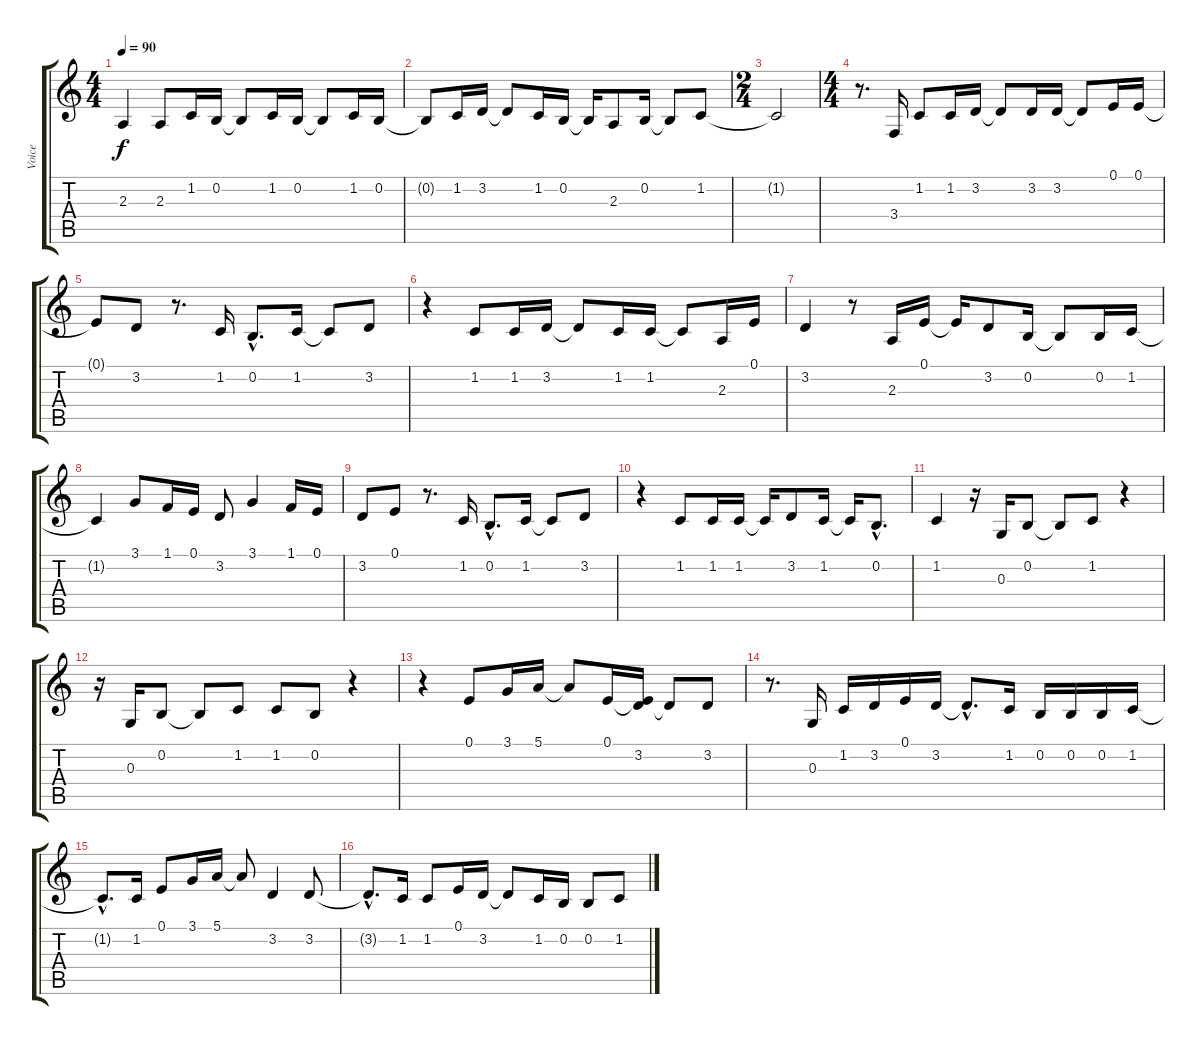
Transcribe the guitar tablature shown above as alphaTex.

\track ("Voice" "Voice") {instrument flute}
\staff {score tabs}
\tuning (E4 B3 G3 D3 A2 E2) {hide}
\ts (4 4)
\tempo 90
\clef g2
\ks c
2.3{t}.4{dy f} 2.3.8 1.2.16 0.2.16 0.2{t}.8 1.2.16 0.2.16 0.2{t}.8 1.2.16 0.2.16 |
0.2{t}.8 1.2.16 3.2.16 3.2{t}.8 1.2.16 0.2.16 0.2{t}.16 2.3.8 0.2.16 0.2{t}.8 1.2.8 |
\ts (2 4)
1.2{t}.2 |
\ts (4 4)
r.8{d} 3.4.16 1.2.8 1.2.16 3.2.16 3.2{t}.8 3.2.16 3.2.16 3.2{t}.8 0.1.16 0.1.16 |
0.1{t}.8 3.2.8 r.8{d} 1.2.16 0.2{hac}.8{d} 1.2.16 1.2{t}.8 3.2.8 |
r.4 1.2.8 1.2.16 3.2.16 3.2{t}.8 1.2.16 1.2.16 1.2{t}.8 2.3.16 0.1.16 |
3.2.4 r.8 2.3.16 0.1.16 0.1{t}.16 3.2.8 0.2.16 0.2{t}.8 0.2.16 1.2.16 |
1.2{t}.4 3.1.8 1.1.16 0.1.16 3.2.8 3.1.4 1.1.16 0.1.16 |
3.2.8 0.1.8 r.8{d} 1.2.16 0.2{hac}.8{d} 1.2.16 1.2{t}.8 3.2.8 |
r.4 1.2.8 1.2.16 1.2.16 1.2{t}.16 3.2.8 1.2.16 1.2{t}.16 0.2{hac}.8{d} |
1.2.4 r.16 0.3.16 0.2.8 0.2{t}.8 1.2.8 r.4 |
r.16 0.3.16 0.2.8 0.2{t}.8 1.2.8 1.2.8 0.2.8 r.4 |
r.4 0.1.8 3.1.16 5.1.16 5.1{t}.8 0.1.16 (0.1{t} 3.2).16 3.2{t}.8 3.2.8 |
r.8{d} 0.3.16 1.2.16 3.2.16 0.1.16 3.2.16 3.2{hac t}.8{d} 1.2.16 0.2.16 0.2.16 0.2.16 1.2.16 |
1.2{hac t}.8{d} 1.2.16 0.1.8 3.1.16 5.1.16 5.1{t}.8 3.2.4 3.2.8 |
3.2{hac t}.8{d} 1.2.16 1.2.8 0.1.16 3.2.16 3.2{t}.8 1.2.16 0.2.16 0.2.8 1.2.8
